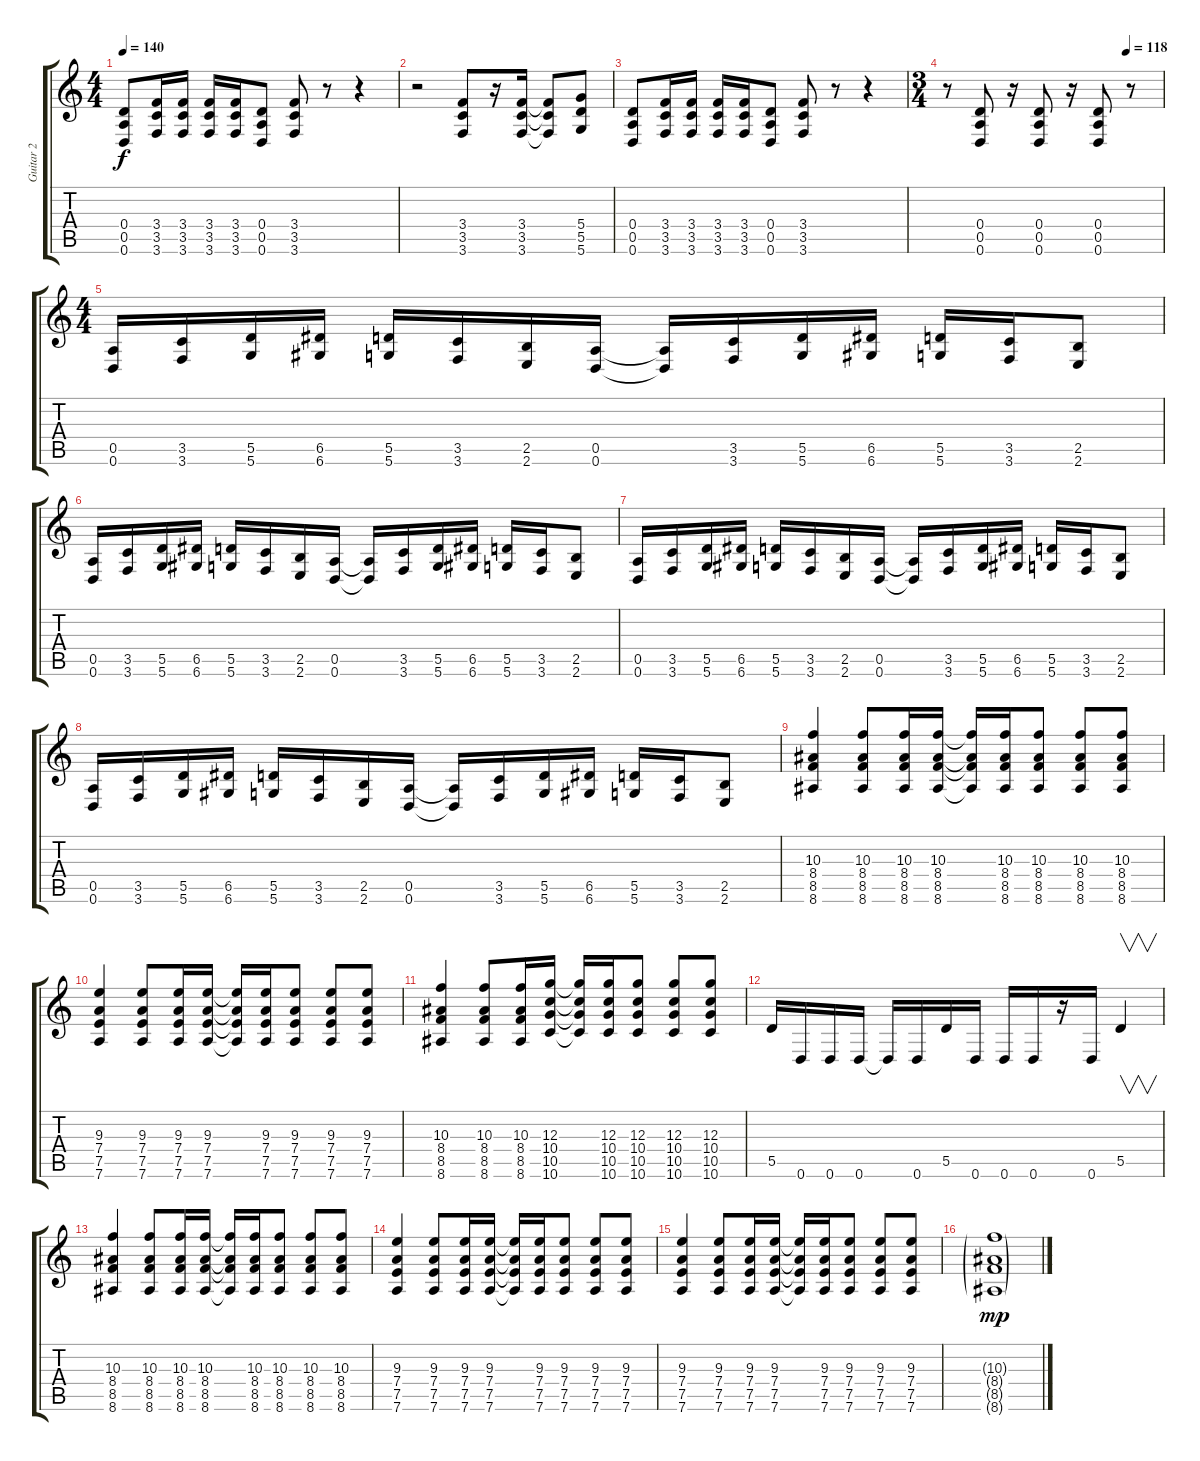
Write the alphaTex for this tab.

\track ("Guitar 2" "Guitar 2") {instrument overdrivenguitar}
\staff {score tabs}
\tuning (E4 B3 G3 D3 A2 D2) {hide}
\ts (4 4)
\tempo 140
\clef g2
\ks c
(0.4 0.5 0.6).8{dy f} (3.4 3.5 3.6).16 (3.4 3.5 3.6).16 (3.4 3.5 3.6).16 (3.4 3.5 3.6).16 (0.4 0.5 0.6).8 (3.4 3.5 3.6).8 r.8 r.4 |
r.2 (3.4 3.5 3.6).8 r.16 (3.4 3.5 3.6).16 (3.4{t} 3.5{t} 3.6{t}).8 (5.4 5.5 5.6).8 |
(0.4 0.5 0.6).8 (3.4 3.5 3.6).16 (3.4 3.5 3.6).16 (3.4 3.5 3.6).16 (3.4 3.5 3.6).16 (0.4 0.5 0.6).8 (3.4 3.5 3.6).8 r.8 r.4 |
\ts (3 4)
\tempo (118 0.8333333333333334)
r.8 (0.4 0.5 0.6).8 r.16 (0.4 0.5 0.6).8 r.16 (0.4 0.5 0.6).8 r.8 |
\ts (4 4)
(0.5 0.6).16 (3.5 3.6).16 (5.5 5.6).16 (6.5 6.6).16 (5.5 5.6).16 (3.5 3.6).16 (2.5 2.6).16 (0.5 0.6).16 (0.5{t} 0.6{t}).16 (3.5 3.6).16 (5.5 5.6).16 (6.5 6.6).16 (5.5 5.6).16 (3.5 3.6).16 (2.5 2.6).8 |
(0.5 0.6).16 (3.5 3.6).16 (5.5 5.6).16 (6.5 6.6).16 (5.5 5.6).16 (3.5 3.6).16 (2.5 2.6).16 (0.5 0.6).16 (0.5{t} 0.6{t}).16 (3.5 3.6).16 (5.5 5.6).16 (6.5 6.6).16 (5.5 5.6).16 (3.5 3.6).16 (2.5 2.6).8 |
(0.5 0.6).16 (3.5 3.6).16 (5.5 5.6).16 (6.5 6.6).16 (5.5 5.6).16 (3.5 3.6).16 (2.5 2.6).16 (0.5 0.6).16 (0.5{t} 0.6{t}).16 (3.5 3.6).16 (5.5 5.6).16 (6.5 6.6).16 (5.5 5.6).16 (3.5 3.6).16 (2.5 2.6).8 |
(0.5 0.6).16 (3.5 3.6).16 (5.5 5.6).16 (6.5 6.6).16 (5.5 5.6).16 (3.5 3.6).16 (2.5 2.6).16 (0.5 0.6).16 (0.5{t} 0.6{t}).16 (3.5 3.6).16 (5.5 5.6).16 (6.5 6.6).16 (5.5 5.6).16 (3.5 3.6).16 (2.5 2.6).8 |
(10.3 8.4 8.5 8.6).4 (10.3 8.4 8.5 8.6).8 (10.3 8.4 8.5 8.6).16 (10.3 8.4 8.5 8.6).16 (10.3{t} 8.4{t} 8.5{t} 8.6{t}).16 (10.3 8.4 8.5 8.6).16 (10.3 8.4 8.5 8.6).8 (10.3 8.4 8.5 8.6).8 (10.3 8.4 8.5 8.6).8 |
(9.3 7.4 7.5 7.6).4 (9.3 7.4 7.5 7.6).8 (9.3 7.4 7.5 7.6).16 (9.3 7.4 7.5 7.6).16 (9.3{t} 7.4{t} 7.5{t} 7.6{t}).16 (9.3 7.4 7.5 7.6).16 (9.3 7.4 7.5 7.6).8 (9.3 7.4 7.5 7.6).8 (9.3 7.4 7.5 7.6).8 |
(10.3 8.4 8.5 8.6).4 (10.3 8.4 8.5 8.6).8 (10.3 8.4 8.5 8.6).16 (12.3 10.4 10.5 10.6).16 (12.3{t} 10.4{t} 10.5{t} 10.6{t}).16 (12.3 10.4 10.5 10.6).16 (12.3 10.4 10.5 10.6).8 (12.3 10.4 10.5 10.6).8 (12.3 10.4 10.5 10.6).8 |
5.5.16 0.6.16 0.6.16 0.6.16 0.6{t}.16 0.6.16 5.5.16 0.6.16 0.6.16 0.6.16 r.16 0.6.16 5.5.4{v} |
(10.3 8.4 8.5 8.6).4 (10.3 8.4 8.5 8.6).8 (10.3 8.4 8.5 8.6).16 (10.3 8.4 8.5 8.6).16 (10.3{t} 8.4{t} 8.5{t} 8.6{t}).16 (10.3 8.4 8.5 8.6).16 (10.3 8.4 8.5 8.6).8 (10.3 8.4 8.5 8.6).8 (10.3 8.4 8.5 8.6).8 |
(9.3 7.4 7.5 7.6).4 (9.3 7.4 7.5 7.6).8 (9.3 7.4 7.5 7.6).16 (9.3 7.4 7.5 7.6).16 (9.3{t} 7.4{t} 7.5{t} 7.6{t}).16 (9.3 7.4 7.5 7.6).16 (9.3 7.4 7.5 7.6).8 (9.3 7.4 7.5 7.6).8 (9.3 7.4 7.5 7.6).8 |
(9.3 7.4 7.5 7.6).4 (9.3 7.4 7.5 7.6).8 (9.3 7.4 7.5 7.6).16 (9.3 7.4 7.5 7.6).16 (9.3{t} 7.4{t} 7.5{t} 7.6{t}).16 (9.3 7.4 7.5 7.6).16 (9.3 7.4 7.5 7.6).8 (9.3 7.4 7.5 7.6).8 (9.3 7.4 7.5 7.6).8 |
(10.3{g} 8.4{g} 8.5{g} 8.6{g}).1{dy mp}
